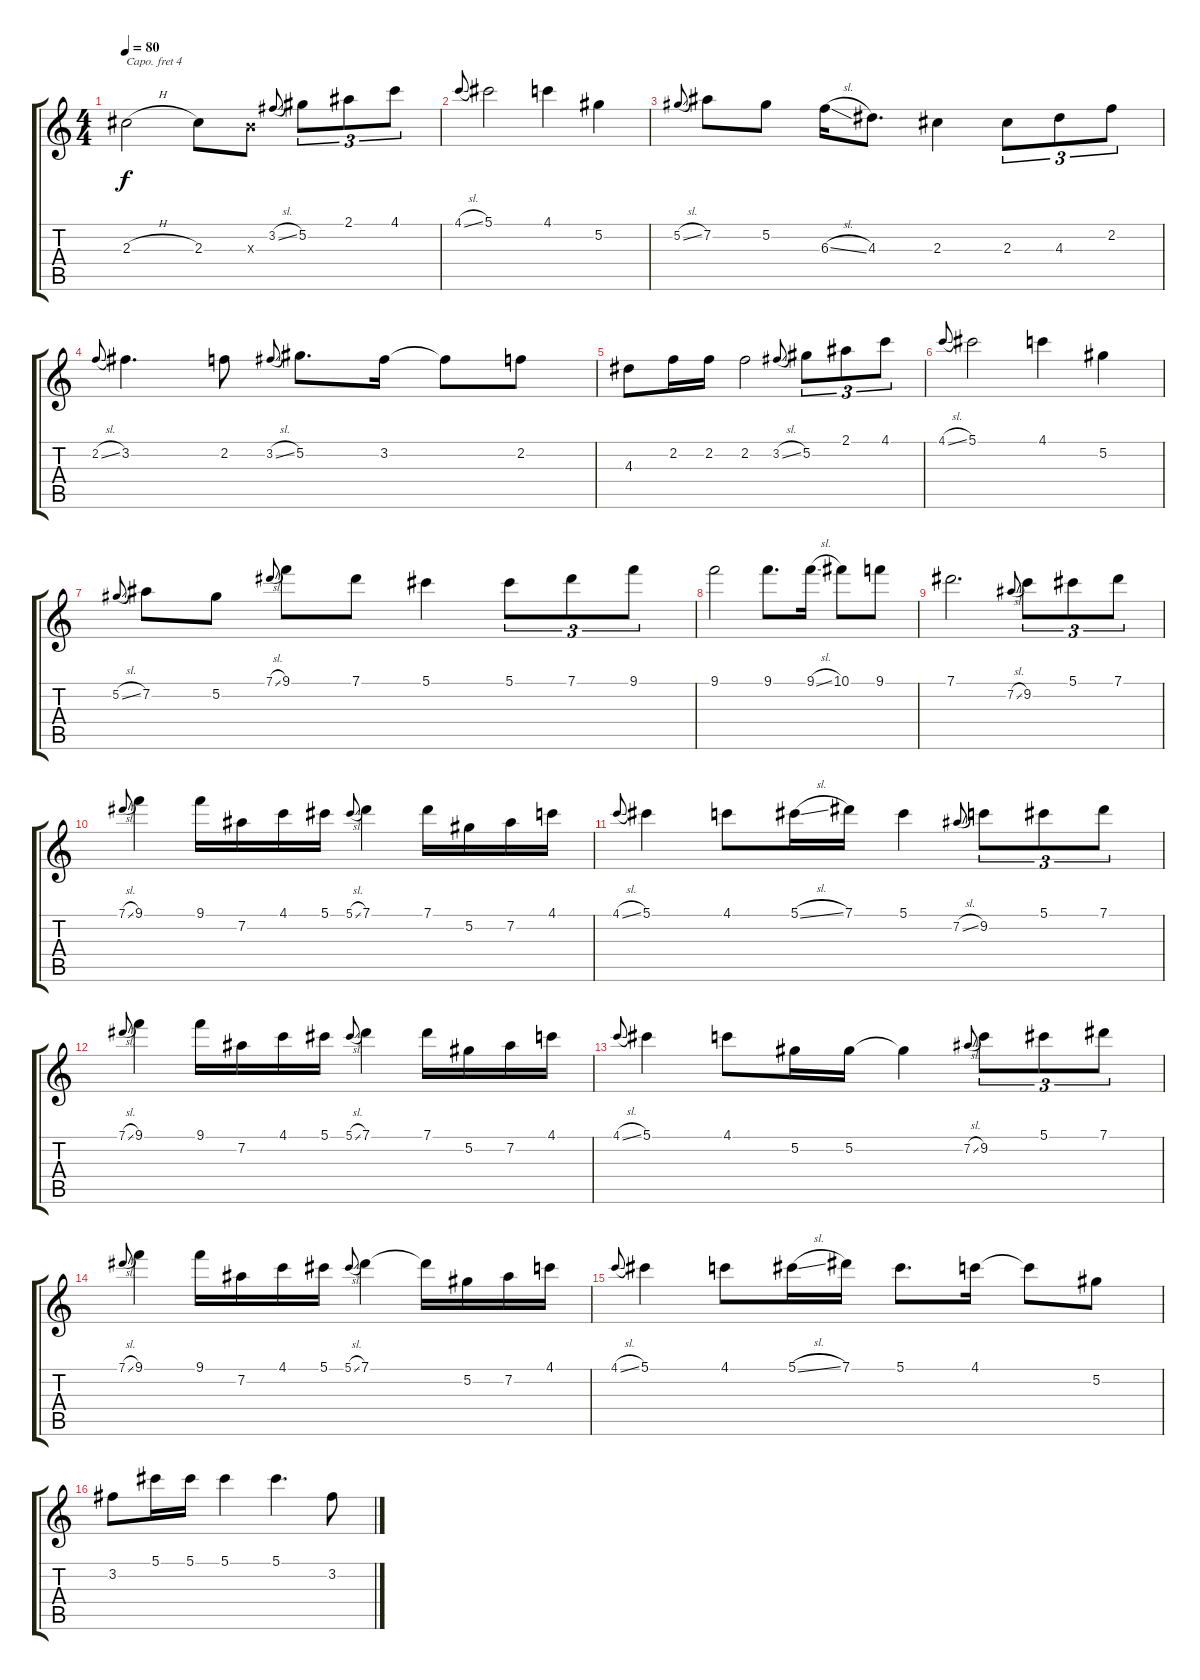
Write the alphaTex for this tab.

\track "" {instrument acousticguitarsteel}
\staff {score tabs}
\capo 4
\tuning (E4 B3 G3 D3 A2 E2) {hide}
\ts (4 4)
\tempo 80
\clef g2
\ks c
2.3{h}.2{dy f} 2.3.8 0.3{x}.8 3.2{sl}.8{gr onbeat} 5.2.8{tu (3 2)} 2.1.8{tu (3 2)} 4.1.8{tu (3 2)} |
4.1{sl}.8{gr onbeat} 5.1.2 4.1.4 5.2.4 |
5.2{sl}.8{gr onbeat} 7.2.8 5.2.8 6.3{sl}.16 4.3.8{d} 2.3.4 2.3.8{tu (3 2)} 4.3.8{tu (3 2)} 2.2.8{tu (3 2)} |
2.2{sl}.8{gr onbeat} 3.2.4{d} 2.2.8 3.2{sl}.8{gr onbeat} 5.2.8{d} 3.2.16 3.2{t}.8{beam merge} 2.2.8 |
4.3.8 2.2.16 2.2.16 2.2.2 3.2{sl}.8{gr onbeat} 5.2.8{tu (3 2)} 2.1.8{tu (3 2)} 4.1.8{tu (3 2)} |
4.1{sl}.8{gr onbeat} 5.1.2 4.1.4 5.2.4 |
5.2{sl}.8{gr onbeat} 7.2.8 5.2.8 7.1{sl}.8{gr onbeat beam merge} 9.1.8 7.1.8 5.1.4 5.1.8{tu (3 2)} 7.1.8{tu (3 2)} 9.1.8{tu (3 2)} |
9.1.2 9.1.8{d} 9.1{sl}.16 10.1.8 9.1.8 |
7.1.2{d} 7.2{sl}.8{gr onbeat} 9.2.8{tu (3 2)} 5.1.8{tu (3 2)} 7.1.8{tu (3 2)} |
7.1{sl}.8{gr onbeat} 9.1.4 9.1.16 7.2.16 4.1.16 5.1.16 5.1{sl}.8{gr onbeat} 7.1.4 7.1.16 5.2.16 7.2.16 4.1.16 |
4.1{sl}.8{gr onbeat} 5.1.4 4.1.8 5.1{sl}.16 7.1.16 5.1.4 7.2{sl}.8{gr onbeat} 9.2.8{tu (3 2)} 5.1.8{tu (3 2)} 7.1.8{tu (3 2)} |
7.1{sl}.8{gr onbeat} 9.1.4 9.1.16 7.2.16 4.1.16 5.1.16 5.1{sl}.8{gr onbeat} 7.1.4 7.1.16 5.2.16 7.2.16 4.1.16 |
4.1{sl}.8{gr onbeat} 5.1.4 4.1.8 5.2.16 5.2.16 5.2{t}.4 7.2{sl}.8{gr onbeat} 9.2.8{tu (3 2)} 5.1.8{tu (3 2)} 7.1.8{tu (3 2)} |
7.1{sl}.8{gr onbeat} 9.1.4 9.1.16 7.2.16 4.1.16 5.1.16 5.1{sl}.8{gr onbeat} 7.1.4 7.1{t}.16 5.2.16 7.2.16 4.1.16 |
4.1{sl}.8{gr onbeat} 5.1.4 4.1.8 5.1{sl}.16 7.1.16 5.1.8{d} 4.1.16 4.1{t}.8 5.2.8 |
3.2.8 5.1.16 5.1.16 5.1.4 5.1.4{d} 3.2.8
